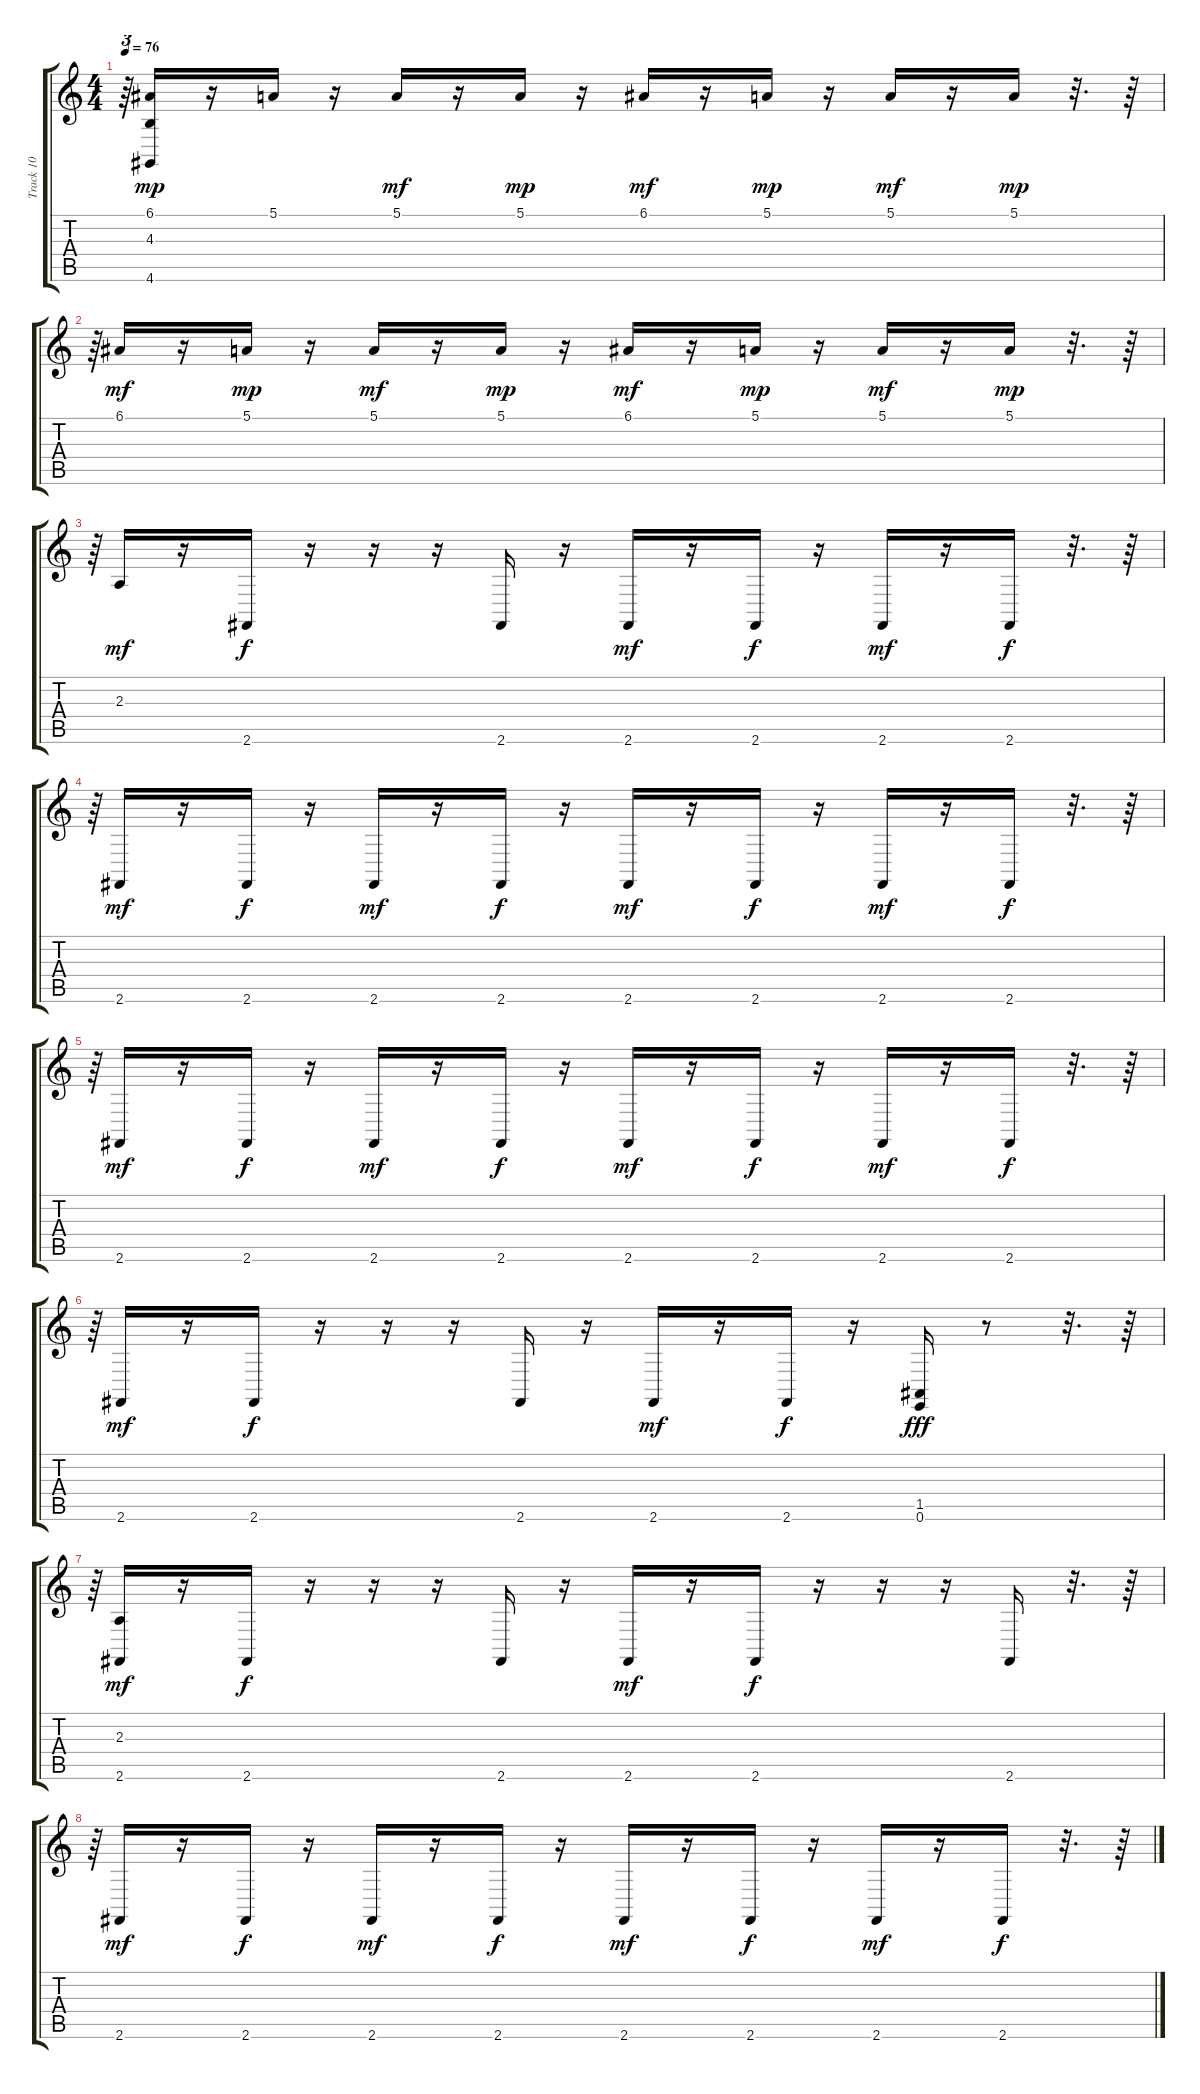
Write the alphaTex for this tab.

\track ("Track 10" "Track 10") {instrument celesta}
\staff {score tabs}
\tuning (E4 B3 G3 D3 A2 E2) {hide}
\ts (4 4)
\tempo 76
\clef g2
\ks c
r.64{tu (3 2) dy mp} (6.1 4.3 4.6).16 r.16 5.1.16 r.16 5.1.16{dy mf} r.16 5.1.16{dy mp} r.16 6.1.16{dy mf} r.16 5.1.16{dy mp} r.16 5.1.16{dy mf} r.16 5.1.16{dy mp} r.32{d} r.64 |
r.64{tu (3 2)} 6.1.16{dy mf} r.16 5.1.16{dy mp} r.16 5.1.16{dy mf} r.16 5.1.16{dy mp} r.16 6.1.16{dy mf} r.16 5.1.16{dy mp} r.16 5.1.16{dy mf} r.16 5.1.16{dy mp} r.32{d} r.64 |
r.64{tu (3 2)} 2.3.16{dy mf} r.16 2.6.16{dy f} r.16 r.16 r.16 2.6.16 r.16 2.6.16{dy mf} r.16 2.6.16{dy f} r.16 2.6.16{dy mf} r.16 2.6.16{dy f} r.32{d} r.64 |
r.64{tu (3 2)} 2.6.16{dy mf} r.16 2.6.16{dy f} r.16 2.6.16{dy mf} r.16 2.6.16{dy f} r.16 2.6.16{dy mf} r.16 2.6.16{dy f} r.16 2.6.16{dy mf} r.16 2.6.16{dy f} r.32{d} r.64 |
r.64{tu (3 2)} 2.6.16{dy mf} r.16 2.6.16{dy f} r.16 2.6.16{dy mf} r.16 2.6.16{dy f} r.16 2.6.16{dy mf} r.16 2.6.16{dy f} r.16 2.6.16{dy mf} r.16 2.6.16{dy f} r.32{d} r.64 |
r.64{tu (3 2)} 2.6.16{dy mf} r.16 2.6.16{dy f} r.16 r.16 r.16 2.6.16 r.16 2.6.16{dy mf} r.16 2.6.16{dy f} r.16 (1.5 0.6).16{dy fff} r.8 r.32{d} r.64 |
r.64{tu (3 2)} (2.3 2.6).16{dy mf} r.16 2.6.16{dy f} r.16 r.16 r.16 2.6.16 r.16 2.6.16{dy mf} r.16 2.6.16{dy f} r.16 r.16 r.16 2.6.16 r.32{d} r.64 |
r.64{tu (3 2)} 2.6.16{dy mf} r.16 2.6.16{dy f} r.16 2.6.16{dy mf} r.16 2.6.16{dy f} r.16 2.6.16{dy mf} r.16 2.6.16{dy f} r.16 2.6.16{dy mf} r.16 2.6.16{dy f} r.32{d} r.64
